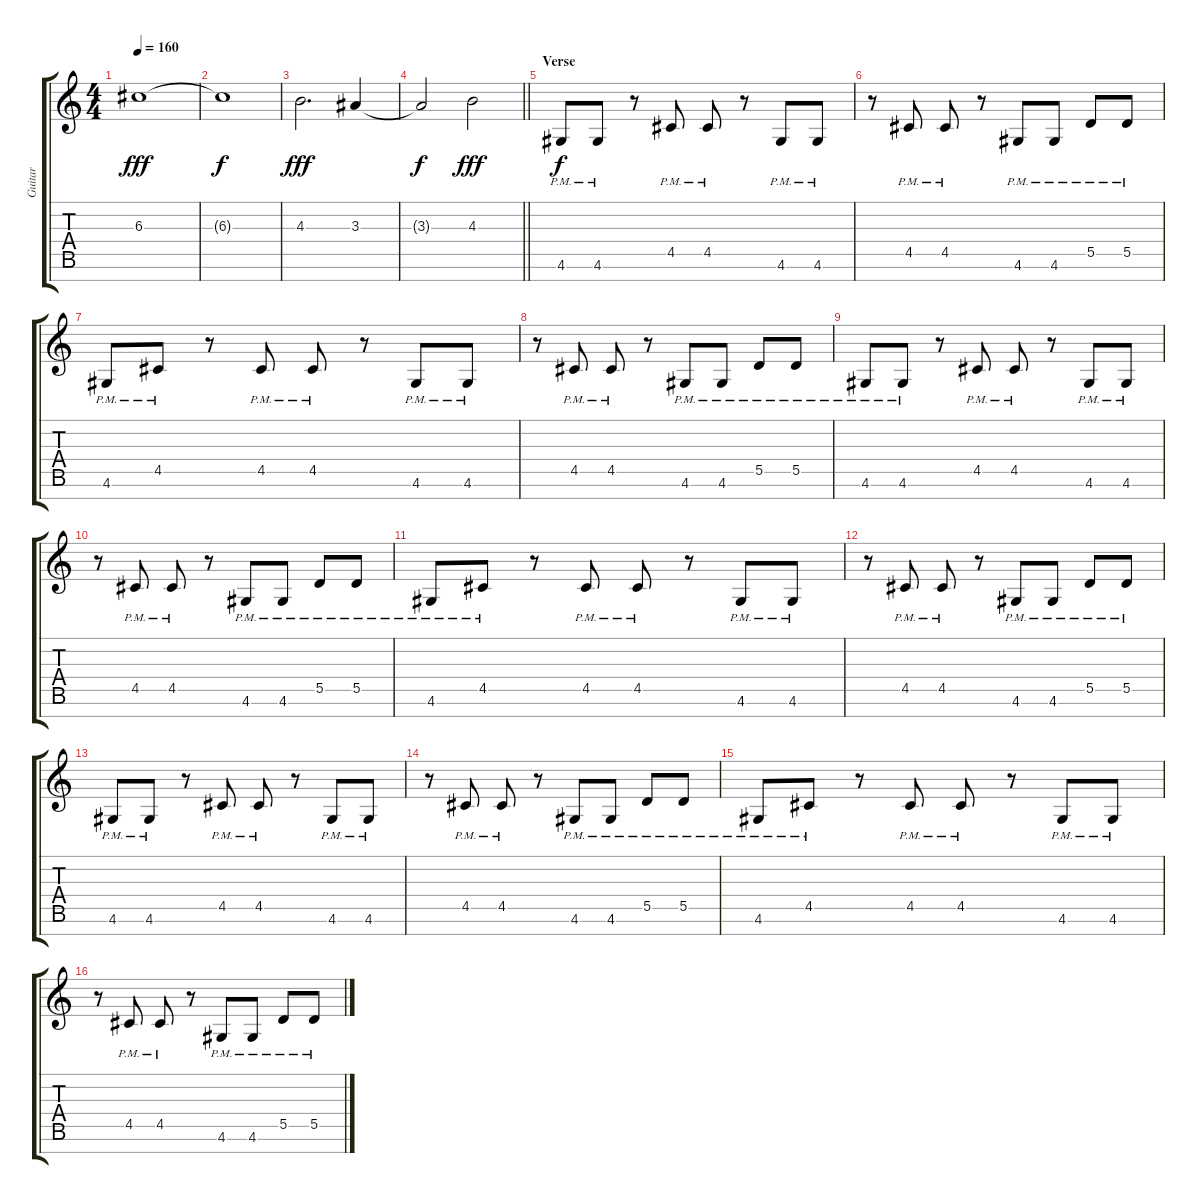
\track ("Guitar" "Guitar") {instrument distortionguitar}
\staff {score tabs}
\tuning (E4 B3 G3 D3 A2 E2 B1) {hide}
\ts (4 4)
\tempo 160
\clef g2
\ks c
6.3.1{dy fff} |
6.3{t}.1{dy f} |
4.3.2{d dy fff} 3.3.4 |
\barLineRight lightlight
3.3{t}.2{dy f} 4.3.2{dy fff} |
\section ("" "Verse")
4.6{pm}.8{dy f instrument distortionguitar} 4.6{pm}.8 r.8 4.5{pm}.8 4.5{pm}.8 r.8 4.6{pm}.8 4.6{pm}.8 |
r.8 4.5{pm}.8 4.5{pm}.8 r.8 4.6{pm}.8 4.6{pm}.8 5.5{pm}.8 5.5{pm}.8 |
4.6{pm}.8 4.5{pm}.8 r.8 4.5{pm}.8 4.5{pm}.8 r.8 4.6{pm}.8 4.6{pm}.8 |
r.8 4.5{pm}.8 4.5{pm}.8 r.8 4.6{pm}.8 4.6{pm}.8 5.5{pm}.8 5.5{pm}.8 |
4.6{pm}.8 4.6{pm}.8 r.8 4.5{pm}.8 4.5{pm}.8 r.8 4.6{pm}.8 4.6{pm}.8 |
r.8 4.5{pm}.8 4.5{pm}.8 r.8 4.6{pm}.8 4.6{pm}.8 5.5{pm}.8 5.5{pm}.8 |
4.6{pm}.8 4.5{pm}.8 r.8 4.5{pm}.8 4.5{pm}.8 r.8 4.6{pm}.8 4.6{pm}.8 |
r.8 4.5{pm}.8 4.5{pm}.8 r.8 4.6{pm}.8 4.6{pm}.8 5.5{pm}.8 5.5{pm}.8 |
4.6{pm}.8 4.6{pm}.8 r.8 4.5{pm}.8 4.5{pm}.8 r.8 4.6{pm}.8 4.6{pm}.8 |
r.8 4.5{pm}.8 4.5{pm}.8 r.8 4.6{pm}.8 4.6{pm}.8 5.5{pm}.8 5.5{pm}.8 |
4.6{pm}.8 4.5{pm}.8 r.8 4.5{pm}.8 4.5{pm}.8 r.8 4.6{pm}.8 4.6{pm}.8 |
r.8 4.5{pm}.8 4.5{pm}.8 r.8 4.6{pm}.8 4.6{pm}.8 5.5{pm}.8 5.5{pm}.8
